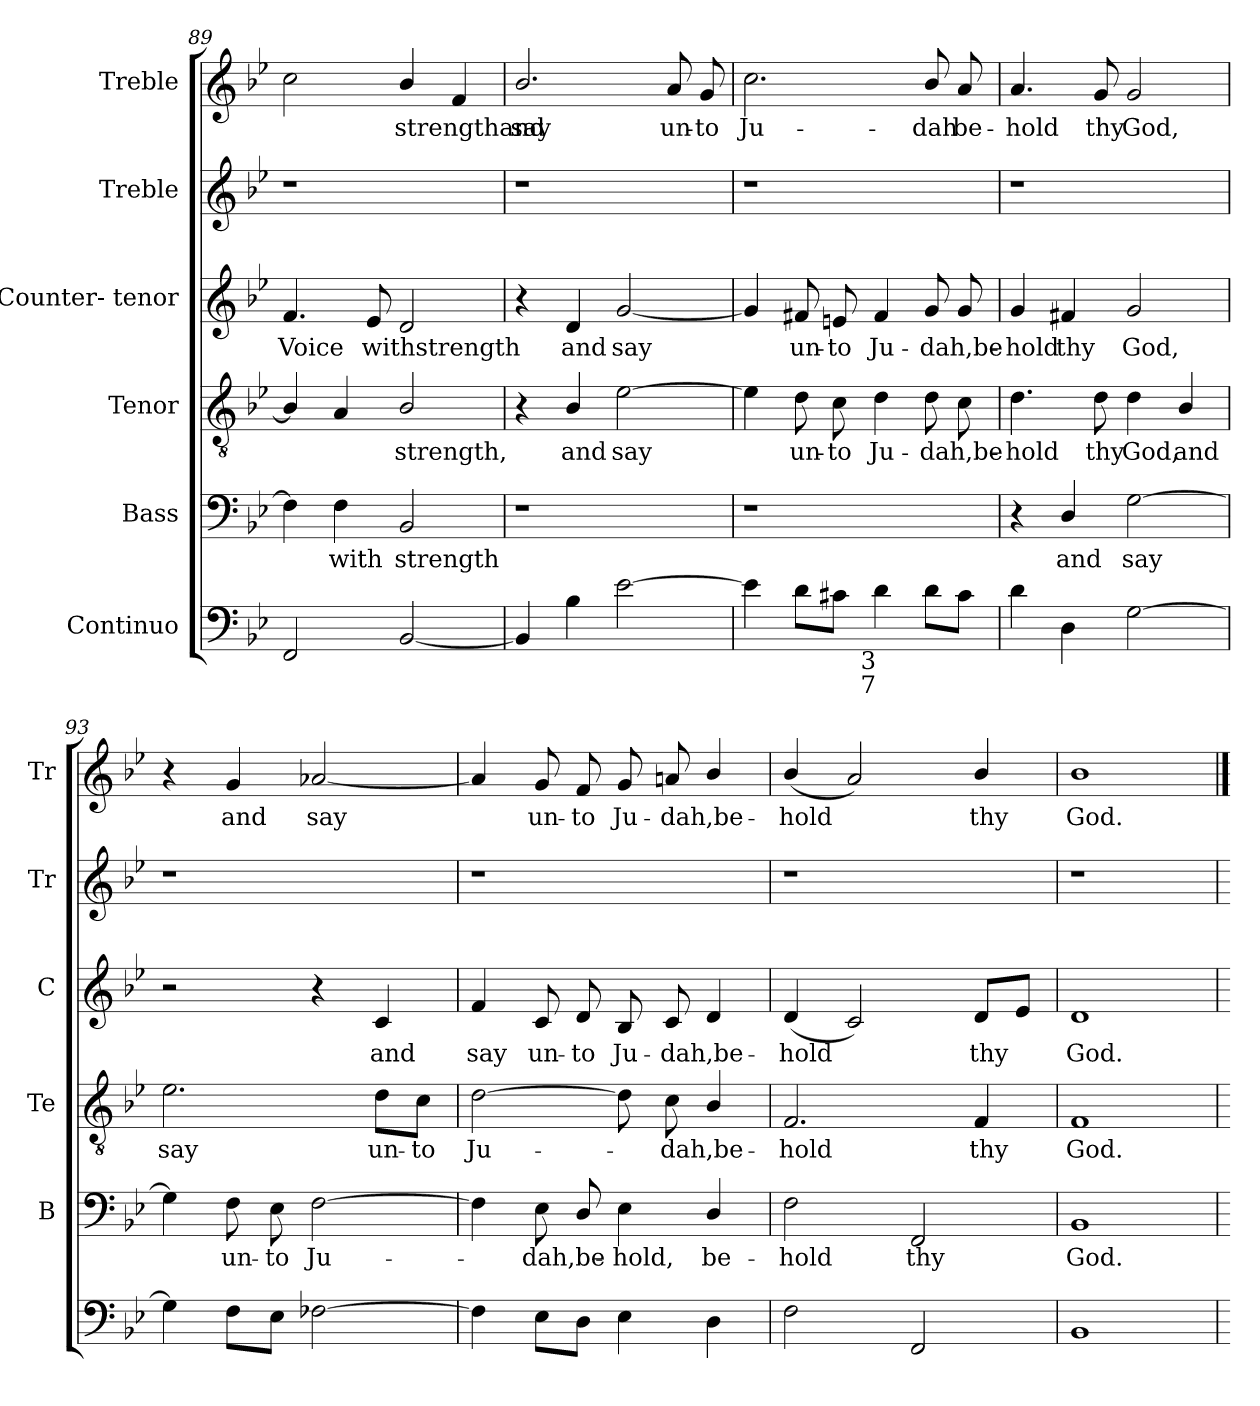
**kern	**kern	**text	**kern	**text	**kern	**text	**kern	**kern	**text
*part6	*part5	*part5	*part4	*part4	*part3	*part3	*part2	*part1	*part1
*staff6	*staff5	*staff5	*staff4	*staff4	*staff3	*staff3	*staff2	*staff1	*staff1
*I"Continuo	*I"Bass	*	*I"Tenor	*	*I"Counter-  tenor	*	*I"Treble	*I"Treble	*
*	*I'B	*	*I'Te	*	*I'C	*	*I'Tr	*I'Tr	*
*clefF4	*clefF4	*	*clefGv2	*	*clefG2	*	*clefG2	*clefG2	*
*k[b-e-]	*k[b-e-]	*	*k[b-e-]	*	*k[b-e-]	*	*k[b-e-]	*k[b-e-]	*
*B-:	*B-:	*	*B-:	*	*B-:	*	*B-:	*B-:	*
=89	=89	=89	=89	=89	=89	=89	=89	=89	=89
!	!	!	!	!	!	!LO:LY:b:cj	!	!	!
2FF</	4F\]	.	4B-/]	.	4.f/	Voice	1r	2cc\	.
!	!	!LO:LY:b:cj	!	!	!	!	!	!	!
.	4F\	with	4A/	.	.	.	.	.	.
!	!	!	!	!	!	!LO:LY:b	!	!	!
.	.	.	.	.	8e-/	withstrength	.	.	.
!	!	!LO:LY:b:cj	!	!LO:LY:b:cj	!	!	!	!	!LO:LY:b:cj
[<2BB-/	2BB-/	strength	2B-/	strength,	2d/	.	.	4b-/	strengthand
.	.	.	.	.	.	.	.	4f/	.
=90	=90	=90	=90	=90	=90	=90	=90	=90	=90
!	!	!	!	!	!	!	!	!	!LO:LY:b:cj
4BB-/]	1r	.	4r	.	4r	.	1r	2.b-/	say
!	!	!	!	!LO:LY:b:cj	!	!LO:LY:b:cj	!	!	!
4B-\	.	.	4B-/	and	4d/	and	.	.	.
!	!	!	!	!LO:LY:b	!	!LO:LY:b	!	!	!
[>2e-\	.	.	[>2e-\	say	[<2g/	say	.	.	.
!	!	!	!	!	!	!	!	!	!LO:LY:b
.	.	.	.	.	.	.	.	8a/	un-
!	!	!	!	!	!	!	!	!	!LO:LY:b:rj
.	.	.	.	.	.	.	.	8g/	-to
=91	=91	=91	=91	=91	=91	=91	=91	=91	=91
!	!	!	!	!	!	!	!	!	!LO:LY:b:cj
*^	*	*	*	*	*	*	*	*	*
4e-<\]	4...ryy	1r	.	4e-\]	.	4g/]	.	1r	2.cc\	Ju-
!	!	!	!	!	!LO:LY:b:cj	!	!LO:LY:b:cj	!	!	!
8d\L	.	.	.	8d\	un-	8f#X/	un-	.	.	.
!	!	!	!	!	!LO:LY:b:cj	!	!LO:LY:b:cj	!	!	!
8c#\J	.	.	.	8c\	-to	8en/	-to	.	.	.
!	!LO:TX:b:t=3	!	!	!	!	!	!	!	!	!
!	!LO:TX:b:t=7	!	!	!	!	!	!	!	!	!
.	2ryy	.	.	.	.	.	.	.	.	.
!	!	!	!	!	!LO:LY:b	!	!LO:LY:b	!	!	!
4d\	.	.	.	4d\	Ju-	4f#/	Ju-	.	.	.
!	!	!	!	!	!LO:LY:b:cj	!	!LO:LY:b:cj	!	!	!LO:LY:b:cj
8d<\L	.	.	.	8d\	-dah,be-	8g/	-dah,be-	.	8b-/	-dah
!	!	!	!	!	!	!	!	!	!	!LO:LY:b:cj
8c#<\J	.	.	.	8c\	.	8g/	.	.	8a/	be-
.	32ryy	.	.	.	.	.	.	.	.	.
!!LO:LB:g=z
=92	=92	=92	=92	=92	=92	=92	=92	=92	=92	=92
!	!	!	!	!	!LO:LY:b:cj	!	!LO:LY:b:cj	!	!	!LO:LY:b:cj
*v	*v	*	*	*	*	*	*	*	*	*
4d\	4r	.	4.d\	-hold	4g/	-hold	1r	4.a/	-hold
!	!	!LO:LY:b:cj	!	!	!	!LO:LY:b:cj	!	!	!
4D<\	4D/	and	.	.	4f#X/	thy	.	.	.
!	!	!	!	!LO:LY:b:cj	!	!	!	!	!LO:LY:b:cj
.	.	.	8d\	thy	.	.	.	8g/	thy
!	!	!LO:LY:b	!	!LO:LY:b:cj	!	!LO:LY:b:cj	!	!	!LO:LY:b:cj
[>2G\	[>2G\	say	4d\	God,	2g/	God,	.	2g/	God,
!	!	!	!	!LO:LY:b:cj	!	!	!	!	!
.	.	.	4B-/	and	.	.	.	.	.
=93	=93	=93	=93	=93	=93	=93	=93	=93	=93
!	!	!	!	!LO:LY:b:cj	!	!	!	!	!
4G<\]	4G\]	.	2.e-\	say	2r	.	1r	4r	.
!	!	!LO:LY:b	!	!	!	!	!	!	!LO:LY:b:cj
8F\L	8F\	un-	.	.	.	.	.	4g/	and
!	!	!LO:LY:b:rj	!	!	!	!	!	!	!
8E-\J	8E-\	-to	.	.	.	.	.	.	.
!	!	!LO:LY:b:cj	!	!	!	!	!	!	!LO:LY:b
[>2F-<\	[>2F\	Ju-	.	.	4r	.	.	[<2a-X/	say
!	!	!	!	!LO:LY:b	!	!LO:LY:b:cj	!	!	!
.	.	.	8d\L	un-	4c/	and	.	.	.
!	!	!	!	!LO:LY:b:rj	!	!	!	!	!
.	.	.	8c\J	-to	.	.	.	.	.
=94	=94	=94	=94	=94	=94	=94	=94	=94	=94
!	!	!	!	!LO:LY:b:cj	!	!LO:LY:b:cj	!	!	!
4F-<\]	4F\]	.	[>2d\	Ju-	4f/	say	1r	4a->/]	.
!	!	!LO:LY:b	!	!	!	!LO:LY:b	!	!	!LO:LY:b
8E-\L	8E-\	-dah,be-	.	.	8c/	un-	.	8g/	un-
!	!	!	!	!	!	!LO:LY:b:rj	!	!	!LO:LY:b:rj
8D\J	8D/	.	.	.	8d/	-to	.	8f/	-to
!	!	!LO:LY:b:cj	!	!	!	!LO:LY:b:cj	!	!	!LO:LY:b
4E-<\	4E-\	-hold,	8d\]	.	8B-/	Ju-	.	8g/	Ju-
!	!	!	!	!LO:LY:b:cj	!	!LO:LY:b:cj	!	!	!LO:LY:b:cj
.	.	.	8c\	-dah,be-	8c/	-dah,be-	.	8a/	-dah,be-
!	!	!LO:LY:b:cj	!	!	!	!	!	!	!
4D<\	4D/	be-	4B-/	.	4d/	.	.	4b-/	.
=95	=95	=95	=95	=95	=95	=95	=95	=95	=95
!	!	!LO:LY:b:cj	!	!LO:LY:b:cj	!	!LO:LY:b	!	!	!LO:LY:b
2F<\	2F\	-hold	2.F/	-hold	(<4d/	-hold	1r	(<4b-/	-hold
.	.	.	.	.	2c/)	.	.	2a/)	.
!	!	!LO:LY:b:cj	!	!	!	!	!	!	!
2FF/	2FF/	thy	.	.	.	.	.	.	.
!	!	!	!	!LO:LY:b:cj	!	!LO:LY:b	!	!	!LO:LY:b:cj
.	.	.	4F/	thy	8d/L	thy	.	4b-/	thy
.	.	.	.	.	8e-/J	.	.	.	.
=96	=96	=96	=96	=96	=96	=96	=96	=96	=96
!	!	!LO:LY:b:cj	!	!LO:LY:b:cj	!	!LO:LY:b:cj	!	!	!LO:LY:b:cj
1BB-	1BB-	God.	1F	God.	1d	God.	1r	1b-	God.
=	=	==	=	==	=	==	=	==	==
*-	*-	*-	*-	*-	*-	*-	*-	*-	*-
